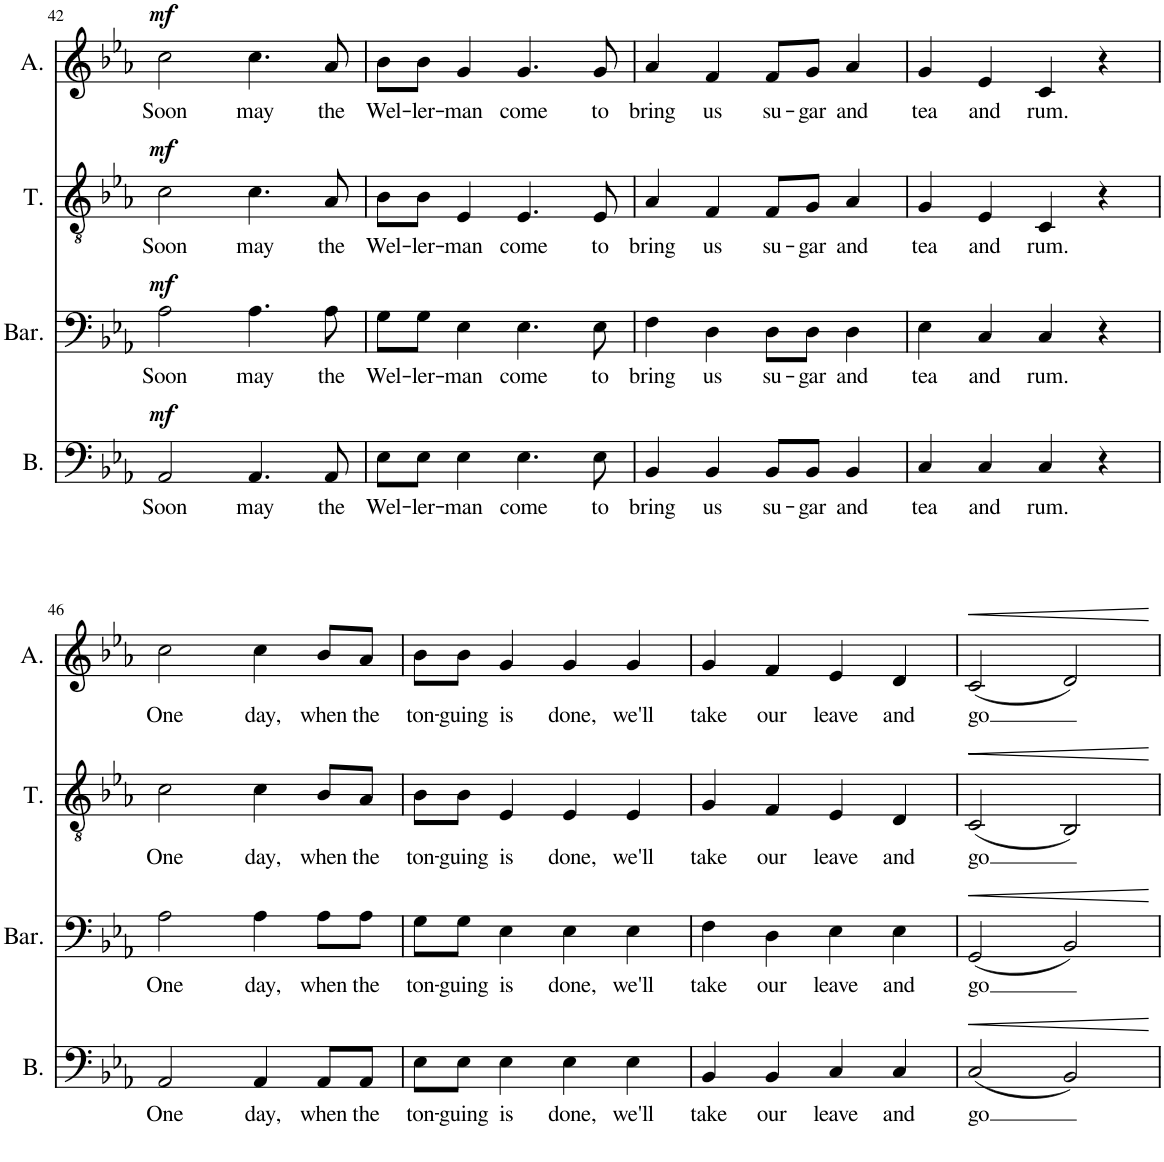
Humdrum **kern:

**kern	**text	**dynam	**kern	**text	**dynam	**kern	**text	**dynam	**kern	**text	**dynam
*part4	*part4	*part4	*part3	*part3	*part3	*part2	*part2	*part2	*part1	*part1	*part1
*staff4	*staff4	*staff4	*staff3	*staff3	*staff3	*staff2	*staff2	*staff2	*staff1	*staff1	*staff1
*I"Bass	*	*	*I"Baritone	*	*	*I"Tenor	*	*	*I"Alto	*	*
*I'B.	*	*	*I'Bar.	*	*	*I'T.	*	*	*I'A.	*	*
!!LO:PB:g=z
*clefF4	*	*	*clefF4	*	*	*clefGv2	*	*	*clefG2	*	*
*	*	*	*	*	*	*Trd8c14	*	*	*Trd1c2	*	*
*k[b-e-a-]	*	*	*k[b-e-a-]	*	*	*k[b-e-a-]	*	*	*k[b-e-a-]	*	*
*M2/2	*	*	*M2/2	*	*	*M2/2	*	*	*M2/2	*	*
*met(c|)	*	*	*met(c|)	*	*	*met(c|)	*	*	*met(c|)	*	*
=42	=42	=42	=42	=42	=42	=42	=42	=42	=42	=42	=42
!	!LO:LY:b	!LO:DY:a	!	!LO:LY:b	!LO:DY:a	!	!LO:LY:b	!LO:DY:a	!	!LO:LY:b	!LO:DY:a
2AA-/	Soon	mf	2A-\	Soon	mf	2c\	Soon	mf	2cc\	Soon	mf
!	!LO:LY:b	!	!	!LO:LY:b	!	!	!LO:LY:b	!	!	!LO:LY:b	!
4.AA-/	may	.	4.A-\	may	.	4.c\	may	.	4.cc\	may	.
!	!LO:LY:b	!	!	!LO:LY:b	!	!	!LO:LY:b	!	!	!LO:LY:b	!
8AA-/	the	.	8A-\	the	.	8A-/	the	.	8a-/	the	.
=43	=43	=43	=43	=43	=43	=43	=43	=43	=43	=43	=43
!	!LO:LY:b	!	!	!LO:LY:b	!	!	!LO:LY:b	!	!	!LO:LY:b	!
8E-\L	Wel-	.	8G\L	Wel-	.	8B-\L	Wel-	.	8b-\L	Wel-	.
!	!LO:LY:b	!	!	!LO:LY:b	!	!	!LO:LY:b	!	!	!LO:LY:b	!
8E-\J	-ler-	.	8G\J	-ler-	.	8B-\J	-ler-	.	8b-\J	-ler-	.
!	!LO:LY:b	!	!	!LO:LY:b	!	!	!LO:LY:b	!	!	!LO:LY:b	!
4E-\	-man	.	4E-\	-man	.	4E-/	-man	.	4g/	-man	.
!	!LO:LY:b	!	!	!LO:LY:b	!	!	!LO:LY:b	!	!	!LO:LY:b	!
4.E-\	come	.	4.E-\	come	.	4.E-/	come	.	4.g/	come	.
!	!LO:LY:b	!	!	!LO:LY:b	!	!	!LO:LY:b	!	!	!LO:LY:b	!
8E-\	to	.	8E-\	to	.	8E-/	to	.	8g/	to	.
=44	=44	=44	=44	=44	=44	=44	=44	=44	=44	=44	=44
!	!LO:LY:b	!	!	!LO:LY:b	!	!	!LO:LY:b	!	!	!LO:LY:b	!
4BB-/	bring	.	4F\	bring	.	4A-/	bring	.	4a-/	bring	.
!	!LO:LY:b	!	!	!LO:LY:b	!	!	!LO:LY:b	!	!	!LO:LY:b	!
4BB-/	us	.	4D\	us	.	4F/	us	.	4f/	us	.
!	!LO:LY:b	!	!	!LO:LY:b	!	!	!LO:LY:b	!	!	!LO:LY:b	!
8BB-/L	su-	.	8D\L	su-	.	8F/L	su-	.	8f/L	su-	.
!	!LO:LY:b	!	!	!LO:LY:b	!	!	!LO:LY:b	!	!	!LO:LY:b	!
8BB-/J	-gar	.	8D\J	-gar	.	8G/J	-gar	.	8g/J	-gar	.
!	!LO:LY:b	!	!	!LO:LY:b	!	!	!LO:LY:b	!	!	!LO:LY:b	!
4BB-/	and	.	4D\	and	.	4A-/	and	.	4a-/	and	.
=45	=45	=45	=45	=45	=45	=45	=45	=45	=45	=45	=45
!	!LO:LY:b	!	!	!LO:LY:b	!	!	!LO:LY:b	!	!	!LO:LY:b	!
4C/	tea	.	4E-\	tea	.	4G/	tea	.	4g/	tea	.
!	!LO:LY:b	!	!	!LO:LY:b	!	!	!LO:LY:b	!	!	!LO:LY:b	!
4C/	and	.	4C/	and	.	4E-/	and	.	4e-/	and	.
!	!LO:LY:b	!	!	!LO:LY:b	!	!	!LO:LY:b	!	!	!LO:LY:b	!
4C/	rum.	.	4C/	rum.	.	4C/	rum.	.	4c/	rum.	.
4r	.	.	4r	.	.	4r	.	.	4r	.	.
!!LO:LB:g=z
=46	=46	=46	=46	=46	=46	=46	=46	=46	=46	=46	=46
!	!LO:LY:b	!	!	!LO:LY:b	!	!	!LO:LY:b	!	!	!LO:LY:b	!
2AA-/	One	.	2A-\	One	.	2c\	One	.	2cc\	One	.
!	!LO:LY:b	!	!	!LO:LY:b	!	!	!LO:LY:b	!	!	!LO:LY:b	!
4AA-/	day,	.	4A-\	day,	.	4c\	day,	.	4cc\	day,	.
!	!LO:LY:b	!	!	!LO:LY:b	!	!	!LO:LY:b	!	!	!LO:LY:b	!
8AA-/L	when	.	8A-\L	when	.	8B-/L	when	.	8b-/L	when	.
!	!LO:LY:b	!	!	!LO:LY:b	!	!	!LO:LY:b	!	!	!LO:LY:b	!
8AA-/J	the	.	8A-\J	the	.	8A-/J	the	.	8a-/J	the	.
=47	=47	=47	=47	=47	=47	=47	=47	=47	=47	=47	=47
!	!LO:LY:b	!	!	!LO:LY:b	!	!	!LO:LY:b	!	!	!LO:LY:b	!
8E-\L	ton-	.	8G\L	ton-	.	8B-\L	ton-	.	8b-\L	ton-	.
!	!LO:LY:b	!	!	!LO:LY:b	!	!	!LO:LY:b	!	!	!LO:LY:b	!
8E-\J	-guing	.	8G\J	-guing	.	8B-\J	-guing	.	8b-\J	-guing	.
!	!LO:LY:b	!	!	!LO:LY:b	!	!	!LO:LY:b	!	!	!LO:LY:b	!
4E-\	is	.	4E-\	is	.	4E-/	is	.	4g/	is	.
!	!LO:LY:b	!	!	!LO:LY:b	!	!	!LO:LY:b	!	!	!LO:LY:b	!
4E-\	done,	.	4E-\	done,	.	4E-/	done,	.	4g/	done,	.
!	!LO:LY:b	!	!	!LO:LY:b	!	!	!LO:LY:b	!	!	!LO:LY:b	!
4E-\	we'll	.	4E-\	we'll	.	4E-/	we'll	.	4g/	we'll	.
=48	=48	=48	=48	=48	=48	=48	=48	=48	=48	=48	=48
!	!LO:LY:b	!	!	!LO:LY:b	!	!	!LO:LY:b	!	!	!LO:LY:b	!
4BB-/	take	.	4F\	take	.	4G/	take	.	4g/	take	.
!	!LO:LY:b	!	!	!LO:LY:b	!	!	!LO:LY:b	!	!	!LO:LY:b	!
4BB-/	our	.	4D\	our	.	4F/	our	.	4f/	our	.
!	!LO:LY:b	!	!	!LO:LY:b	!	!	!LO:LY:b	!	!	!LO:LY:b	!
4C/	leave	.	4E-\	leave	.	4E-/	leave	.	4e-/	leave	.
!	!LO:LY:b	!	!	!LO:LY:b	!	!	!LO:LY:b	!	!	!LO:LY:b	!
4C/	and	.	4E-\	and	.	4D/	and	.	4d/	and	.
=49	=49	=49	=49	=49	=49	=49	=49	=49	=49	=49	=49
!	!LO:LY:b	!LO:HP:b	!	!LO:LY:b	!LO:HP:b	!	!LO:LY:b	!LO:HP:b	!	!LO:LY:b	!LO:HP:b
(2C/	go	<	(2GG/	go	<	(2C/	go	<	(2c/	go	<
2BB-/)	.	.	2BB-/)	.	.	2BB-/)	.	.	2d/)	.	.
.	.	[	.	.	[	.	.	[	.	.	[
=	=	=	=	=	=	=	=	=	=	=	=
*-	*-	*-	*-	*-	*-	*-	*-	*-	*-	*-	*-
